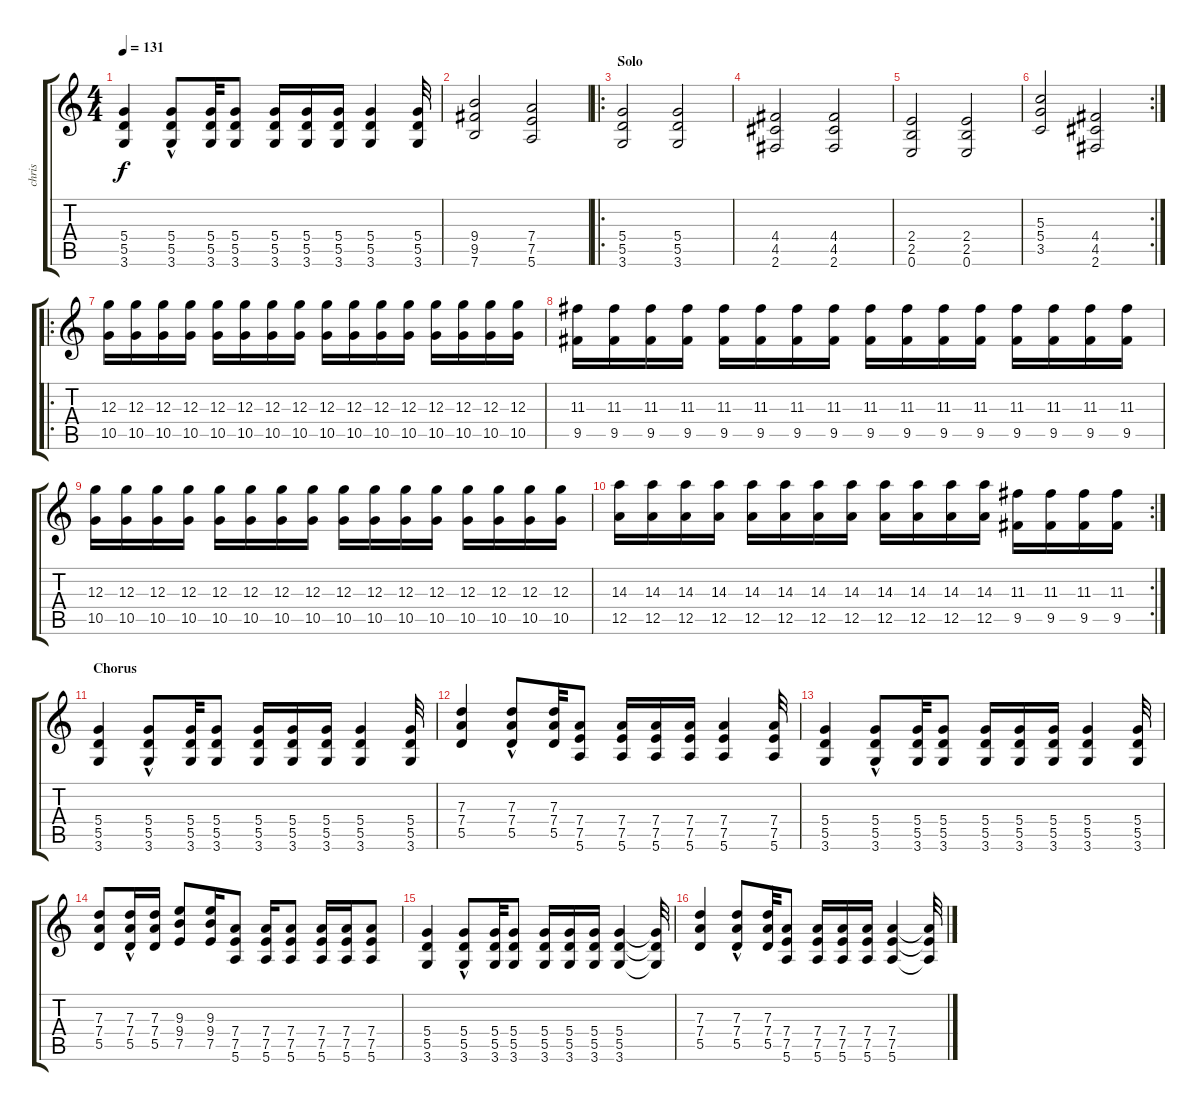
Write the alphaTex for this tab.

\track ("chris" "chris") {instrument distortionguitar}
\staff {score tabs}
\tuning (E4 B3 G3 D3 A2 E2) {hide}
\ts (4 4)
\tempo 131
\clef g2
\ks c
(5.4 5.5 3.6).4{dy f} (5.4 5.5{hac} 3.6).8 (5.4 5.5 3.6).32 (5.4 5.5 3.6).8 (5.4 5.5 3.6).16 (5.4 5.5 3.6).16 (5.4 5.5 3.6).16 (5.4 5.5 3.6).4 (5.4 5.5 3.6).32 |
(9.4 9.5 7.6).2 (7.4 7.5 5.6).2 |
\ro
\section ("" "Solo")
(5.4 5.5 3.6).2 (5.4 5.5 3.6).2 |
(4.4 4.5 2.6).2 (4.4 4.5 2.6).2 |
(2.4 2.5 0.6).2 (2.4 2.5 0.6).2 |
\rc 2
(5.3 5.4 3.5).2 (4.4 4.5 2.6).2 |
\ro
(12.3 10.5).16{volume 14} (12.3 10.5).16 (12.3 10.5).16 (12.3 10.5).16 (12.3 10.5).16 (12.3 10.5).16 (12.3 10.5).16 (12.3 10.5).16 (12.3 10.5).16 (12.3 10.5).16 (12.3 10.5).16 (12.3 10.5).16 (12.3 10.5).16 (12.3 10.5).16 (12.3 10.5).16 (12.3 10.5).16 |
(11.3 9.5).16 (11.3 9.5).16 (11.3 9.5).16 (11.3 9.5).16 (11.3 9.5).16 (11.3 9.5).16 (11.3 9.5).16 (11.3 9.5).16 (11.3 9.5).16 (11.3 9.5).16 (11.3 9.5).16 (11.3 9.5).16 (11.3 9.5).16 (11.3 9.5).16 (11.3 9.5).16 (11.3 9.5).16 |
(12.3 10.5).16 (12.3 10.5).16 (12.3 10.5).16 (12.3 10.5).16 (12.3 10.5).16 (12.3 10.5).16 (12.3 10.5).16 (12.3 10.5).16 (12.3 10.5).16 (12.3 10.5).16 (12.3 10.5).16 (12.3 10.5).16 (12.3 10.5).16 (12.3 10.5).16 (12.3 10.5).16 (12.3 10.5).16 |
\rc 2
(14.3 12.5).16 (14.3 12.5).16 (14.3 12.5).16 (14.3 12.5).16 (14.3 12.5).16 (14.3 12.5).16 (14.3 12.5).16 (14.3 12.5).16 (14.3 12.5).16 (14.3 12.5).16 (14.3 12.5).16 (14.3 12.5).16 (11.3 9.5).16 (11.3 9.5).16 (11.3 9.5).16 (11.3 9.5).16 |
\section ("" "Chorus")
(5.4 5.5 3.6).4 (5.4 5.5{hac} 3.6).8 (5.4 5.5 3.6).32 (5.4 5.5 3.6).8 (5.4 5.5 3.6).16 (5.4 5.5 3.6).16 (5.4 5.5 3.6).16 (5.4 5.5 3.6).4 (5.4 5.5 3.6).32 |
(7.3 7.4 5.5).4 (7.3 7.4 5.5{hac}).8 (7.3 7.4 5.5).32 (7.4 7.5 5.6).8 (7.4 7.5 5.6).16 (7.4 7.5 5.6).16 (7.4 7.5 5.6).16 (7.4 7.5 5.6).4 (7.4 7.5 5.6).32 |
(5.4 5.5 3.6).4 (5.4 5.5{hac} 3.6).8 (5.4 5.5 3.6).32 (5.4 5.5 3.6).8 (5.4 5.5 3.6).16 (5.4 5.5 3.6).16 (5.4 5.5 3.6).16 (5.4 5.5 3.6).4 (5.4 5.5 3.6).32 |
(7.3 7.4 5.5).8 (7.3 7.4 5.5{hac}).16 (7.3 7.4 5.5).16 (9.3 9.4 7.5).8 (9.3 9.4 7.5).16 (7.4 7.5 5.6).8 (7.4 7.5 5.6).16 (7.4 7.5 5.6).8 (7.4 7.5 5.6).16 (7.4 7.5 5.6).16 (7.4 7.5 5.6).8 |
(5.4 5.5 3.6).4 (5.4 5.5{hac} 3.6).8 (5.4 5.5 3.6).32 (5.4 5.5 3.6).8 (5.4 5.5 3.6).16 (5.4 5.5 3.6).16 (5.4 5.5 3.6).16 (5.4 5.5 3.6).4 (5.4{t} 5.5{t} 3.6{t}).32 |
(7.3 7.4 5.5).4 (7.3 7.4 5.5{hac}).8 (7.3 7.4 5.5).32 (7.4 7.5 5.6).8 (7.4 7.5 5.6).16 (7.4 7.5 5.6).16 (7.4 7.5 5.6).16 (7.4 7.5 5.6).4 (7.4{t} 7.5{t} 5.6{t}).32
